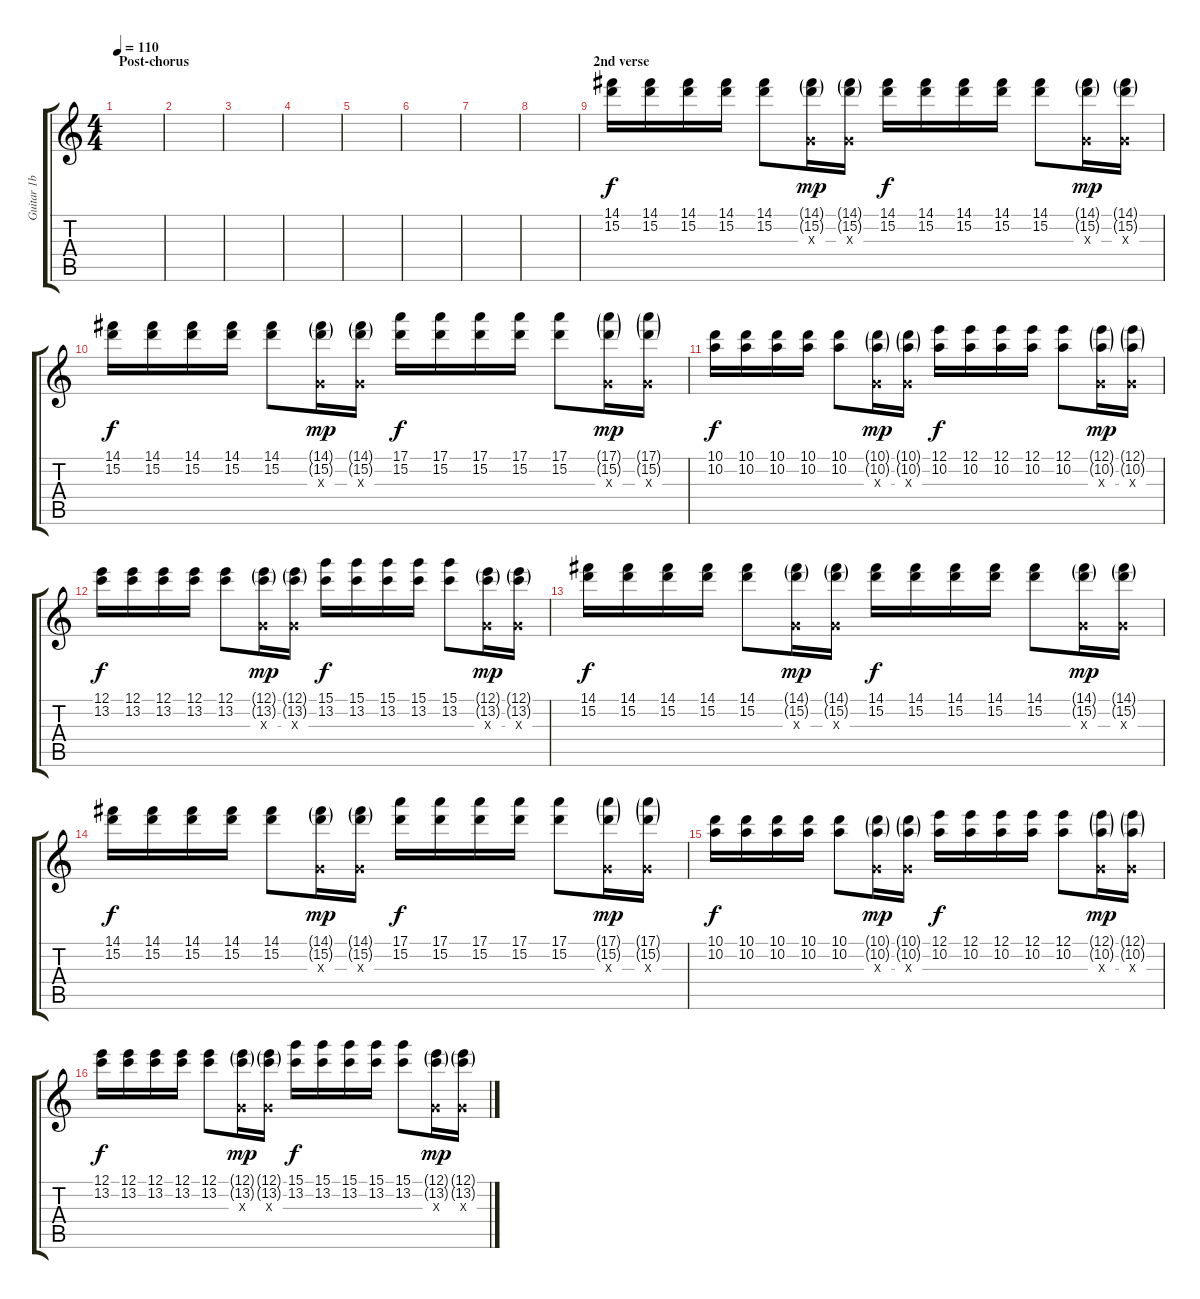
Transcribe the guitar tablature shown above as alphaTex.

\track ("Guitar 1b" "Guitar 1b") {instrument overdrivenguitar}
\staff {score tabs}
\tuning (E4 B3 G3 D3 A2 D2) {hide}
\ts (4 4)
\section ("" "Post-chorus")
\tempo 110
\clef g2
\ks c
|
|
|
|
|
|
|
|
\section ("" "2nd verse")
(14.1 15.2).16 (14.1 15.2).16 (14.1 15.2).16 (14.1 15.2).16 (14.1 15.2).8 (14.1{g} 15.2{g} 0.3{x}).16{dy mp} (14.1{g} 15.2{g} 0.3{x}).16 (14.1 15.2).16{dy f} (14.1 15.2).16 (14.1 15.2).16 (14.1 15.2).16 (14.1 15.2).8 (14.1{g} 15.2{g} 0.3{x}).16{dy mp} (14.1{g} 15.2{g} 0.3{x}).16 |
(14.1 15.2).16{dy f} (14.1 15.2).16 (14.1 15.2).16 (14.1 15.2).16 (14.1 15.2).8 (14.1{g} 15.2{g} 0.3{x}).16{dy mp} (14.1{g} 15.2{g} 0.3{x}).16 (17.1 15.2).16{dy f} (17.1 15.2).16 (17.1 15.2).16 (17.1 15.2).16 (17.1 15.2).8 (17.1{g} 15.2{g} 0.3{x}).16{dy mp} (17.1{g} 15.2{g} 0.3{x}).16 |
(10.1 10.2).16{dy f} (10.1 10.2).16 (10.1 10.2).16 (10.1 10.2).16 (10.1 10.2).8 (10.1{g} 10.2{g} 0.3{x}).16{dy mp} (10.1{g} 10.2{g} 0.3{x}).16 (12.1 10.2).16{dy f} (12.1 10.2).16 (12.1 10.2).16 (12.1 10.2).16 (12.1 10.2).8 (12.1{g} 10.2{g} 0.3{x}).16{dy mp} (12.1{g} 10.2{g} 0.3{x}).16 |
(12.1 13.2).16{dy f} (12.1 13.2).16 (12.1 13.2).16 (12.1 13.2).16 (12.1 13.2).8 (12.1{g} 13.2{g} 0.3{x}).16{dy mp} (12.1{g} 13.2{g} 0.3{x}).16 (15.1 13.2).16{dy f} (15.1 13.2).16 (15.1 13.2).16 (15.1 13.2).16 (15.1 13.2).8 (12.1{g} 13.2{g} 0.3{x}).16{dy mp} (12.1{g} 13.2{g} 0.3{x}).16 |
(14.1 15.2).16{dy f} (14.1 15.2).16 (14.1 15.2).16 (14.1 15.2).16 (14.1 15.2).8 (14.1{g} 15.2{g} 0.3{x}).16{dy mp} (14.1{g} 15.2{g} 0.3{x}).16 (14.1 15.2).16{dy f} (14.1 15.2).16 (14.1 15.2).16 (14.1 15.2).16 (14.1 15.2).8 (14.1{g} 15.2{g} 0.3{x}).16{dy mp} (14.1{g} 15.2{g} 0.3{x}).16 |
(14.1 15.2).16{dy f} (14.1 15.2).16 (14.1 15.2).16 (14.1 15.2).16 (14.1 15.2).8 (14.1{g} 15.2{g} 0.3{x}).16{dy mp} (14.1{g} 15.2{g} 0.3{x}).16 (17.1 15.2).16{dy f} (17.1 15.2).16 (17.1 15.2).16 (17.1 15.2).16 (17.1 15.2).8 (17.1{g} 15.2{g} 0.3{x}).16{dy mp} (17.1{g} 15.2{g} 0.3{x}).16 |
(10.1 10.2).16{dy f} (10.1 10.2).16 (10.1 10.2).16 (10.1 10.2).16 (10.1 10.2).8 (10.1{g} 10.2{g} 0.3{x}).16{dy mp} (10.1{g} 10.2{g} 0.3{x}).16 (12.1 10.2).16{dy f} (12.1 10.2).16 (12.1 10.2).16 (12.1 10.2).16 (12.1 10.2).8 (12.1{g} 10.2{g} 0.3{x}).16{dy mp} (12.1{g} 10.2{g} 0.3{x}).16 |
(12.1 13.2).16{dy f} (12.1 13.2).16 (12.1 13.2).16 (12.1 13.2).16 (12.1 13.2).8 (12.1{g} 13.2{g} 0.3{x}).16{dy mp} (12.1{g} 13.2{g} 0.3{x}).16 (15.1 13.2).16{dy f} (15.1 13.2).16 (15.1 13.2).16 (15.1 13.2).16 (15.1 13.2).8 (12.1{g} 13.2{g} 0.3{x}).16{dy mp} (12.1{g} 13.2{g} 0.3{x}).16
